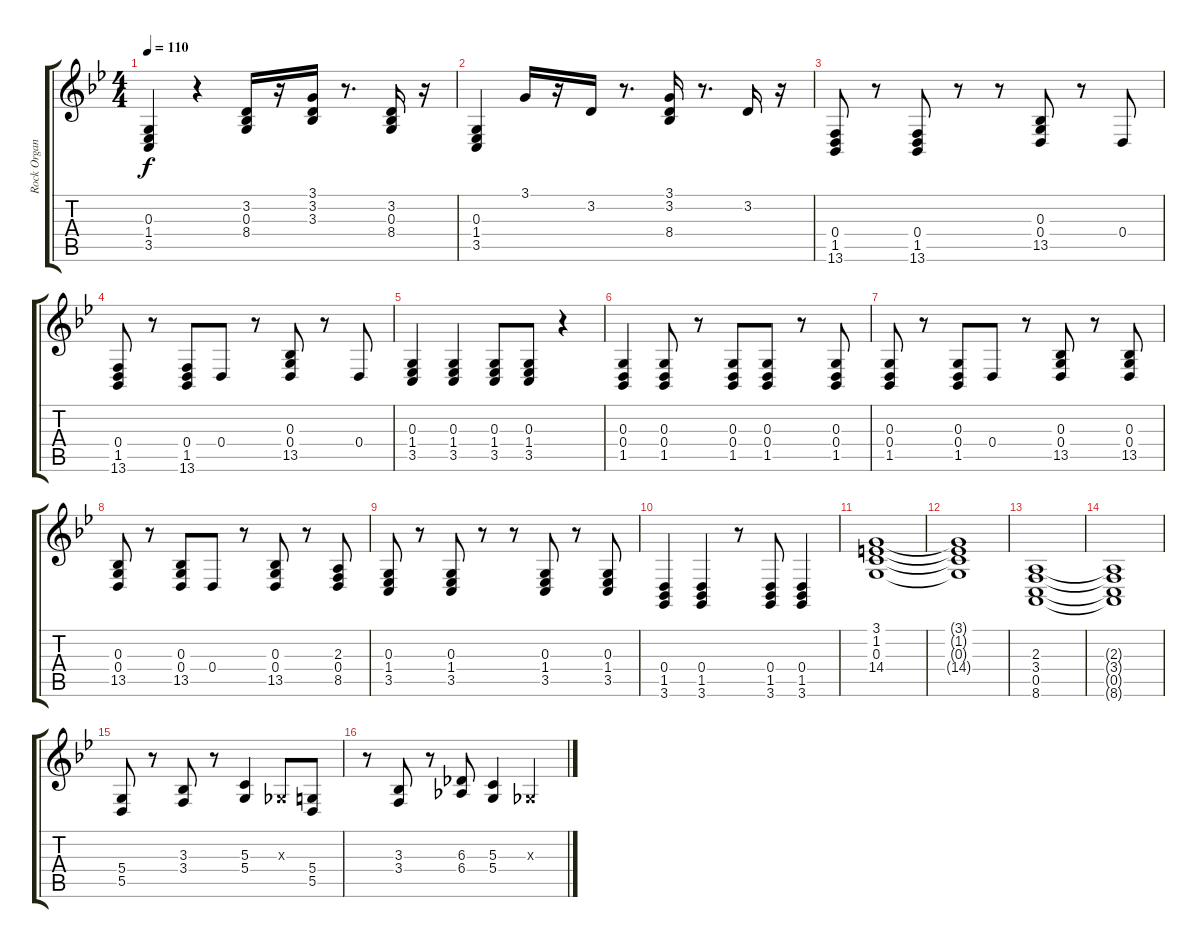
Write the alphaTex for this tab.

\track ("Rock Organ" "Rock Organ") {instrument rockorgan}
\staff {score tabs}
\tuning (E4 B3 G3 D3 A2 E2) {hide}
\ts (4 4)
\tempo 110
\clef g2
\ks bb
(0.3 1.4 3.5).4{dy f} r.4 (3.2 0.3 8.4).16 r.16 (3.1 3.2 3.3).16 r.8{d} (3.2 0.3 8.4).16 r.16 |
(0.3 1.4 3.5).4 3.1.16 r.16 3.2.16 r.8{d} (3.1 3.2 8.4).16 r.8{d} 3.2.16 r.16 |
(0.4 1.5 13.6).8 r.8 (0.4 1.5 13.6).8 r.8 r.8 (0.3 0.4 13.5).8 r.8 0.4.8 |
(0.4 1.5 13.6).8 r.8 (0.4 1.5 13.6).8 0.4.8 r.8 (0.3 0.4 13.5).8 r.8 0.4.8 |
(0.3 1.4 3.5).4 (0.3 1.4 3.5).4 (0.3 1.4 3.5).8 (0.3 1.4 3.5).8 r.4 |
(0.3 0.4 1.5).4 (0.3 0.4 1.5).8 r.8 (0.3 0.4 1.5).8 (0.3 0.4 1.5).8 r.8 (0.3 0.4 1.5).8 |
(0.3 0.4 1.5).8 r.8 (0.3 0.4 1.5).8 0.4.8 r.8 (0.3 0.4 13.5).8 r.8 (0.3 0.4 13.5).8 |
(0.3 0.4 13.5).8 r.8 (0.3 0.4 13.5).8 0.4.8 r.8 (0.3 0.4 13.5).8 r.8 (2.3 0.4 8.5).8 |
(0.3 1.4 3.5).8 r.8 (0.3 1.4 3.5).8 r.8 r.8 (0.3 1.4 3.5).8 r.8 (0.3 1.4 3.5).8 |
(0.4 1.5 3.6).4 (0.4 1.5 3.6).4 r.8 (0.4 1.5 3.6).8 (0.4 1.5 3.6).4 |
(3.1 1.2 0.3 14.4).1 |
(3.1{t} 1.2{t} 0.3{t} 14.4{t}).1 |
(2.3 3.4 0.5 8.6).1 |
(2.3{t} 3.4{t} 0.5{t} 8.6{t}).1 |
(5.4 5.5).8 r.8 (3.3 3.4).8 r.8 (5.3 5.4).4 -1.3{x}.8 (5.4 5.5).8 |
r.8 (3.3 3.4).8 r.8 (6.3 6.4).8 (5.3 5.4).4 -1.3{x}.4
